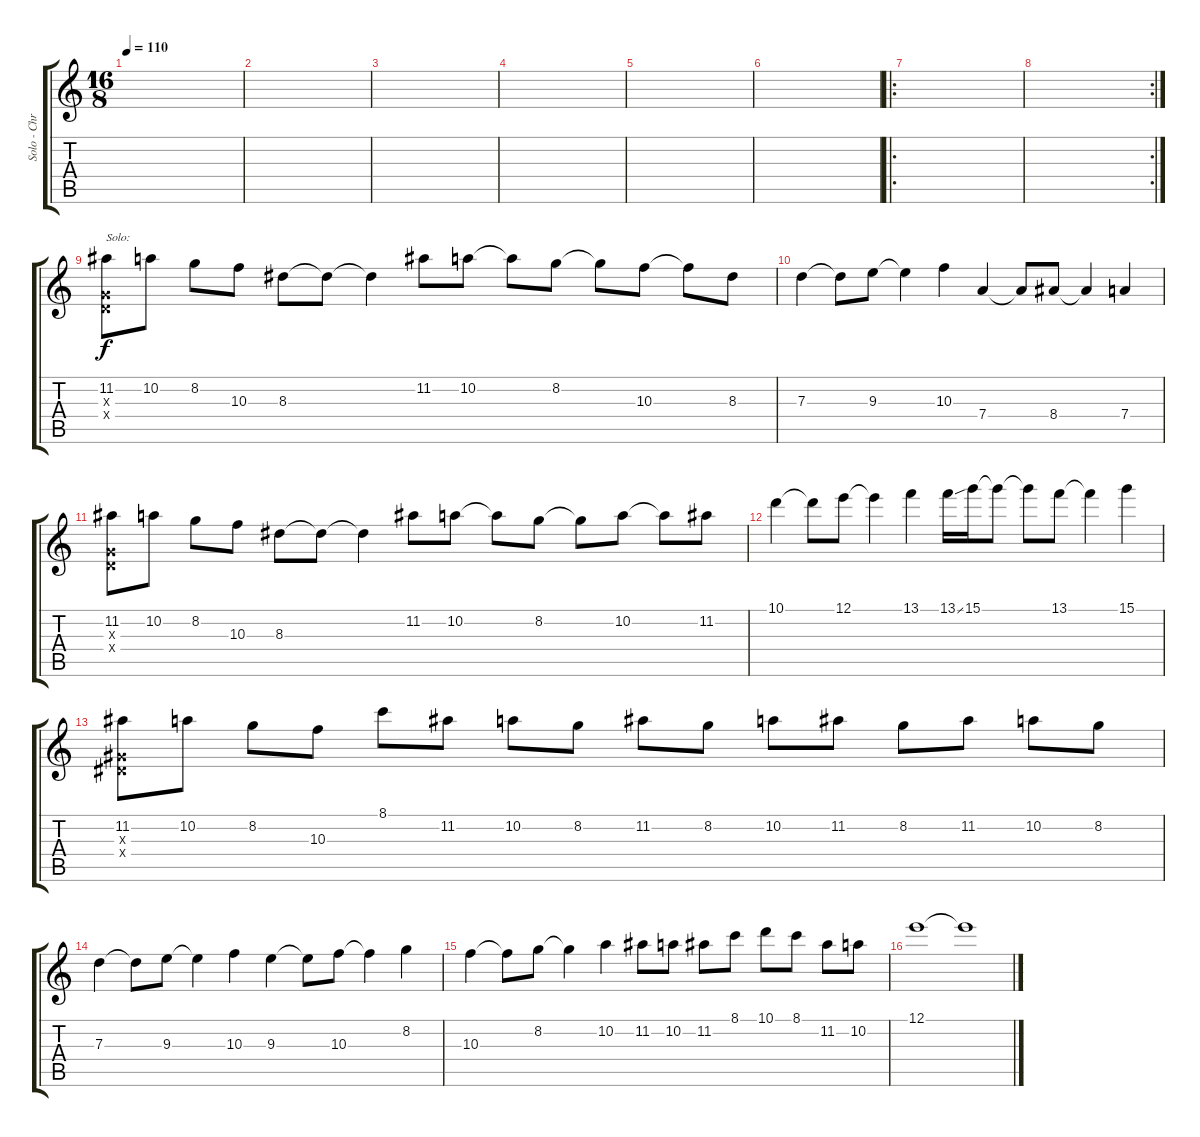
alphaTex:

\track ("Solo - Chris" "Solo - Chr") {instrument acousticguitarnylon}
\staff {score tabs}
\tuning (E4 B3 G3 D3 A2 E2) {hide}
\ts (16 8)
\tempo 110
\clef g2
\ks c
|
|
|
|
|
|
\ro
|
\rc 2
|
(11.2 0.3{x} 0.4{x}).8{txt "Solo:"} 10.2.8 8.2.8 10.3.8 8.3.8 8.3{t}.8 8.3{t}.4 11.2.8 10.2.8 10.2{t}.8 8.2.8 8.2{t}.8 10.3.8 10.3{t}.8 8.3.8 |
7.3.4 7.3{t}.8 9.3.8 9.3{t}.4 10.3.4 7.4.4 7.4{t}.8 8.4.8 8.4{t}.4 7.4.4 |
(11.2 0.3{x} 0.4{x}).8 10.2.8 8.2.8 10.3.8 8.3.8 8.3{t}.8 8.3{t}.4 11.2.8 10.2.8 10.2{t}.8 8.2.8 8.2{t}.8 10.2.8 10.2{t}.8 11.2.8 |
10.1.4 10.1{t}.8 12.1.8 12.1{t}.4 13.1.4 13.1{ss}.16 15.1.16 15.1{t}.8 15.1{t}.8 13.1.8 13.1{t}.4 15.1.4 |
(11.2 1.3{x} 1.4{x}).8 10.2.8 8.2.8 10.3.8 8.1.8 11.2.8 10.2.8 8.2.8 11.2.8 8.2.8 10.2.8 11.2.8 8.2.8 11.2.8 10.2.8 8.2.8 |
7.3.4 7.3{t}.8 9.3.8 9.3{t}.4 10.3.4 9.3.4 9.3{t}.8 10.3.8 10.3{t}.4 8.2.4 |
10.3.4 10.3{t}.8 8.2.8 8.2{t}.4 10.2.4 11.2.8 10.2.8 11.2.8 8.1.8 10.1.8 8.1.8 11.2.8 10.2.8 |
12.1.1 12.1{t}.1
